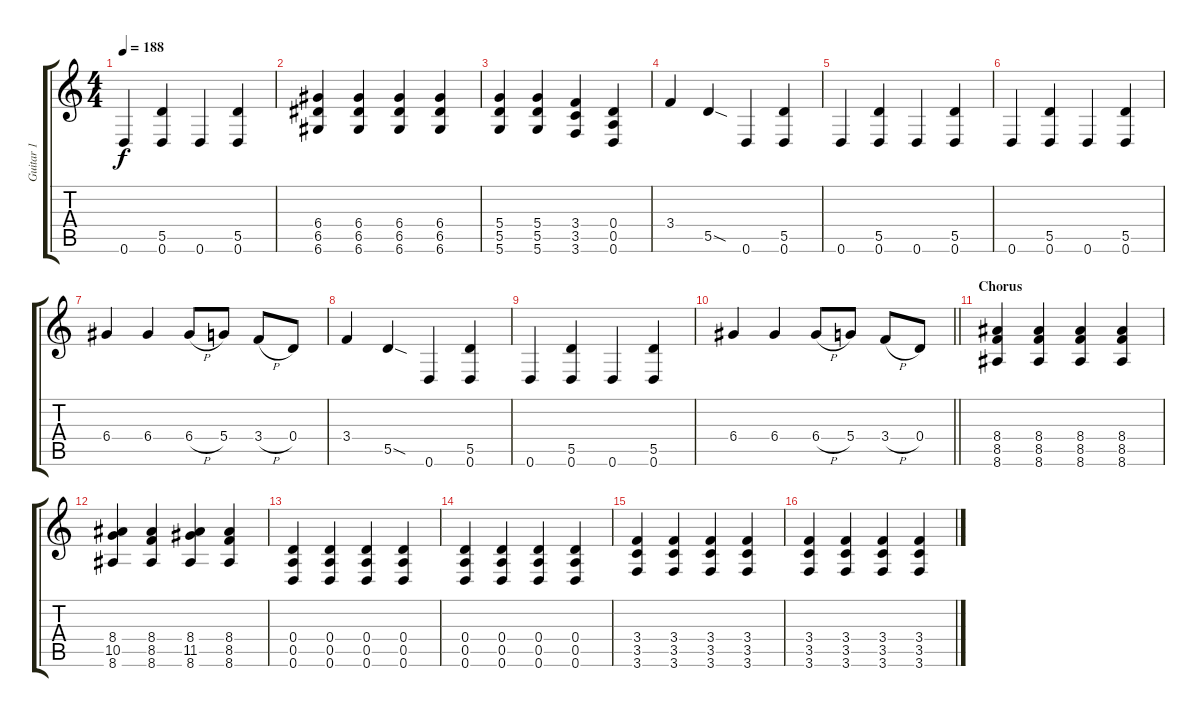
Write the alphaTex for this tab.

\track ("Guitar 1" "Guitar 1") {instrument distortionguitar}
\staff {score tabs}
\tuning (E4 B3 G3 D3 A2 D2) {hide}
\ts (4 4)
\tempo 188
\clef g2
\ks c
0.6.4{dy f} (5.5 0.6).4 0.6.4 (5.5 0.6).4 |
(6.4 6.5 6.6).4 (6.4 6.5 6.6).4 (6.4 6.5 6.6).4 (6.4 6.5 6.6).4 |
(5.4 5.5 5.6).4 (5.4 5.5 5.6).4 (3.4 3.5 3.6).4 (0.4 0.5 0.6).4 |
3.4.4 5.5{sod}.4 0.6.4 (5.5 0.6).4 |
0.6.4 (5.5 0.6).4 0.6.4 (5.5 0.6).4 |
0.6.4 (5.5 0.6).4 0.6.4 (5.5 0.6).4 |
6.4.4 6.4.4 6.4{h}.8 5.4.8 3.4{h}.8 0.4.8 |
3.4.4 5.5{sod}.4 0.6.4 (5.5 0.6).4 |
0.6.4 (5.5 0.6).4 0.6.4 (5.5 0.6).4 |
\barLineRight lightlight
6.4.4 6.4.4 6.4{h}.8 5.4.8 3.4{h}.8 0.4.8 |
\section ("" "Chorus")
(8.4 8.5 8.6).4 (8.4 8.5 8.6).4 (8.4 8.5 8.6).4 (8.4 8.5 8.6).4 |
(8.4 10.5 8.6).4 (8.4 8.5 8.6).4 (8.4 11.5 8.6).4 (8.4 8.5 8.6).4 |
(0.4 0.5 0.6).4 (0.4 0.5 0.6).4 (0.4 0.5 0.6).4 (0.4 0.5 0.6).4 |
(0.4 0.5 0.6).4 (0.4 0.5 0.6).4 (0.4 0.5 0.6).4 (0.4 0.5 0.6).4 |
(3.4 3.5 3.6).4 (3.4 3.5 3.6).4 (3.4 3.5 3.6).4 (3.4 3.5 3.6).4 |
(3.4 3.5 3.6).4 (3.4 3.5 3.6).4 (3.4 3.5 3.6).4 (3.4 3.5 3.6).4
